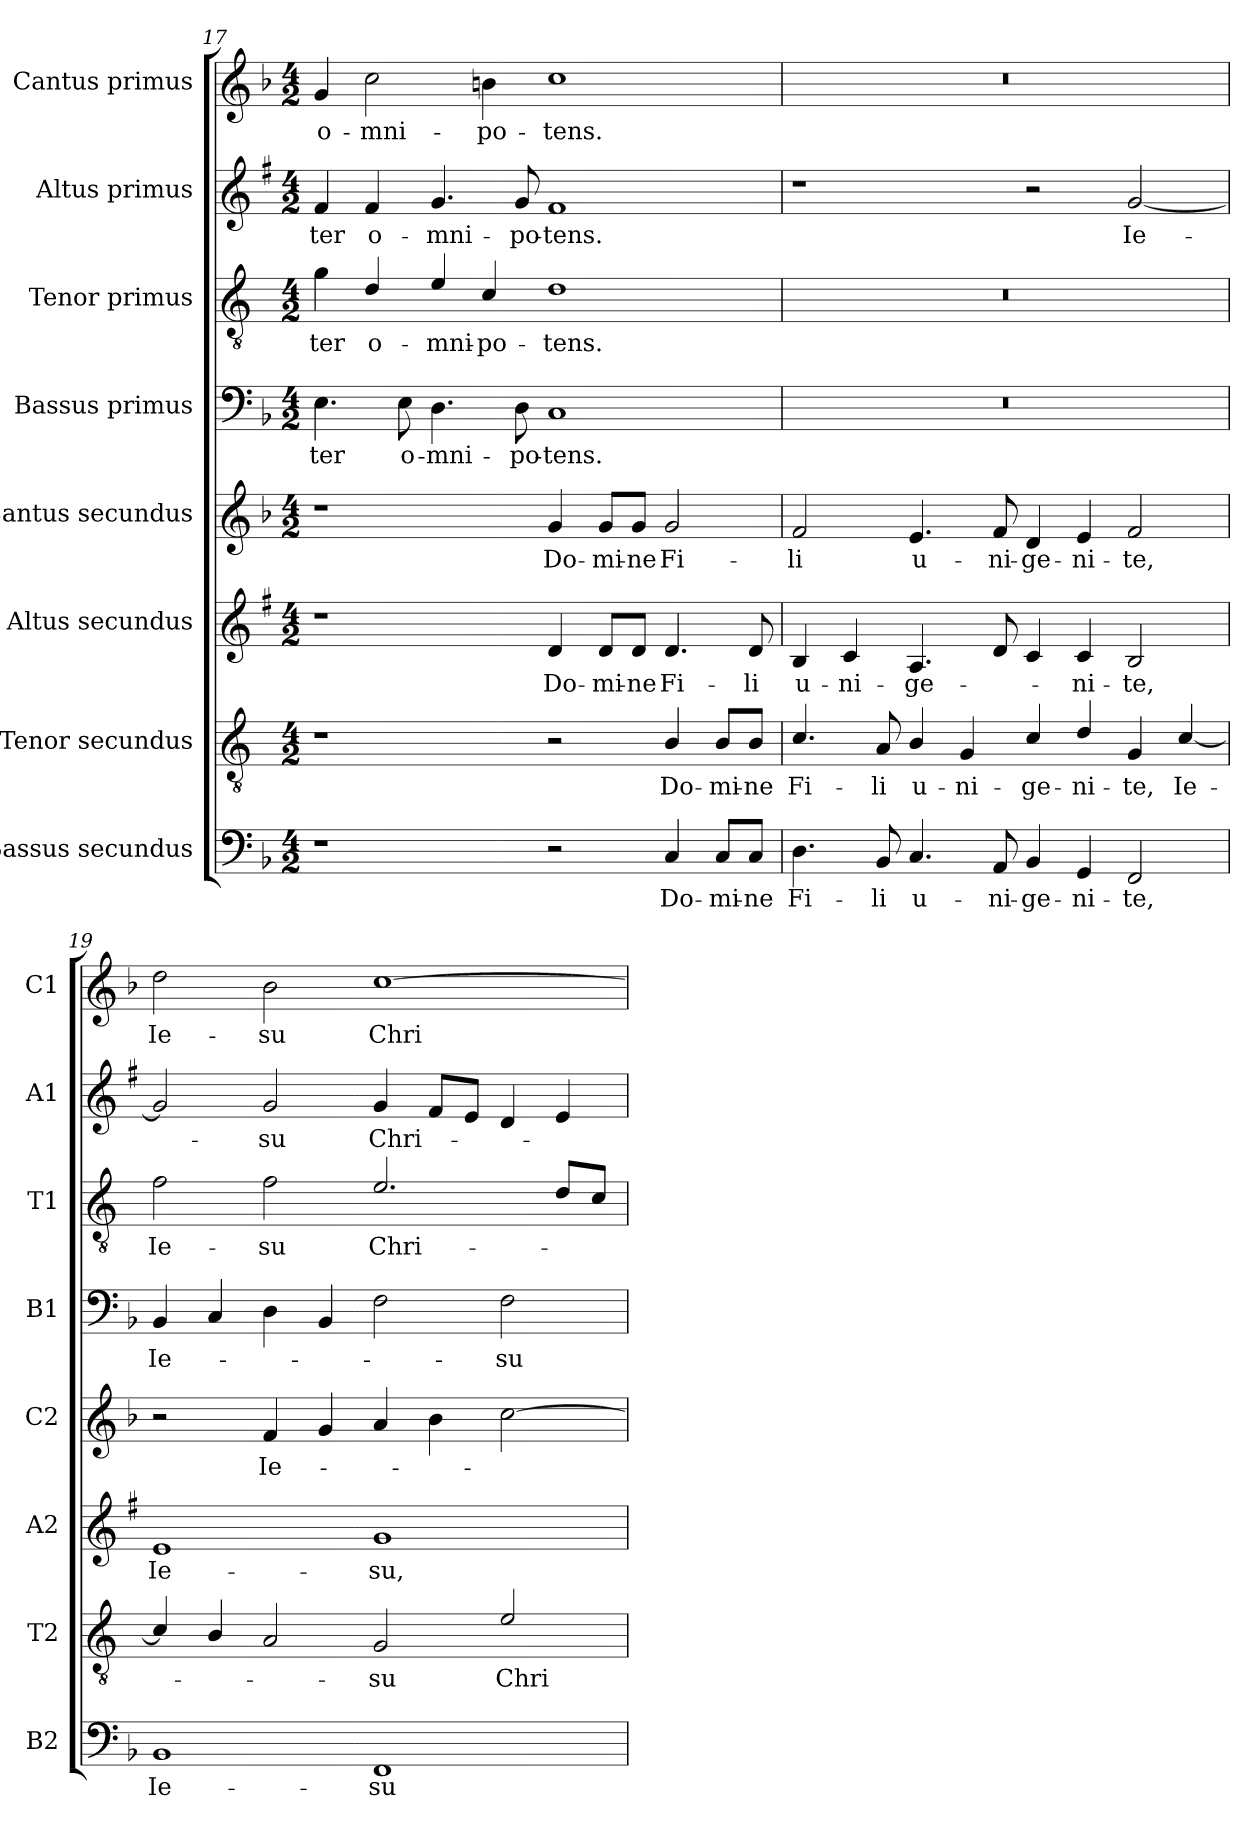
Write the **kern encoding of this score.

**kern	**text	**kern	**text	**kern	**text	**kern	**text	**kern	**text	**kern	**text	**kern	**text	**kern	**text
*part8	*part8	*part7	*part7	*part6	*part6	*part5	*part5	*part4	*part4	*part3	*part3	*part2	*part2	*part1	*part1
*staff8	*staff8	*staff7	*staff7	*staff6	*staff6	*staff5	*staff5	*staff4	*staff4	*staff3	*staff3	*staff2	*staff2	*staff1	*staff1
*I"Bassus secundus	*	*I"Tenor secundus	*	*I"Altus secundus	*	*I"Cantus secundus	*	*I"Bassus primus	*	*I"Tenor primus	*	*I"Altus primus	*	*I"Cantus primus	*
*I'B2	*	*I'T2	*	*I'A2	*	*I'C2	*	*I'B1	*	*I'T1	*	*I'A1	*	*I'C1	*
*clefF4	*	*clefGv2	*	*clefG2	*	*clefG2	*	*clefF4	*	*clefGv2	*	*clefG2	*	*clefG2	*
*	*	*ITrd4c7	*	*ITrd1c2	*	*	*	*	*	*ITrd4c7	*	*ITrd1c2	*	*	*
*k[b-]	*	*k[b-]	*	*k[b-]	*	*k[b-]	*	*k[b-]	*	*k[b-]	*	*k[b-]	*	*k[b-]	*
*F:	*	*F:	*	*F:	*	*F:	*	*F:	*	*F:	*	*F:	*	*F:	*
*M4/2	*	*M4/2	*	*M4/2	*	*M4/2	*	*M4/2	*	*M4/2	*	*M4/2	*	*M4/2	*
=17	=17	=17	=17	=17	=17	=17	=17	=17	=17	=17	=17	=17	=17	=17	=17
!	!	!	!	!	!	!	!	!	!LO:LY:b	!	!LO:LY:b	!	!LO:LY:b	!	!LO:LY:b
1r	.	1r	.	1r	.	1r	.	4.E\	-ter	4c\	-ter	4e/	-ter	4g/	o-
!	!	!	!	!	!	!	!	!	!	!	!LO:LY:b	!	!LO:LY:b	!	!LO:LY:b
.	.	.	.	.	.	.	.	.	.	4G/	o-	4e/	o-	2cc\	-mni-
!	!	!	!	!	!	!	!	!	!LO:LY:b	!	!	!	!	!	!
.	.	.	.	.	.	.	.	8E\	o-	.	.	.	.	.	.
!	!	!	!	!	!	!	!	!	!LO:LY:b	!	!LO:LY:b	!	!LO:LY:b	!	!
.	.	.	.	.	.	.	.	4.D\	-mni-	4A/	-mni-	4.f/	-mni-	.	.
!	!	!	!	!	!	!	!	!	!	!	!LO:LY:b	!	!	!	!LO:LY:b
.	.	.	.	.	.	.	.	.	.	4F/	-po-	.	.	4bn\	-po-
!	!	!	!	!	!	!	!	!	!LO:LY:b	!	!	!	!LO:LY:b	!	!
.	.	.	.	.	.	.	.	8D\	-po-	.	.	8f/	-po-	.	.
!	!	!	!	!	!LO:LY:b	!	!LO:LY:b	!	!LO:LY:b	!	!LO:LY:b	!	!LO:LY:b	!	!LO:LY:b
2r	.	2r	.	4c/	Do-	4g/	Do-	1C	-tens.	1G	-tens.	1e	-tens.	1cc	-tens.
!	!	!	!	!	!LO:LY:b	!	!LO:LY:b	!	!	!	!	!	!	!	!
.	.	.	.	8c/L	-mi-	8g/L	-mi-	.	.	.	.	.	.	.	.
!	!	!	!	!	!LO:LY:b	!	!LO:LY:b	!	!	!	!	!	!	!	!
.	.	.	.	8c/J	-ne	8g/J	-ne	.	.	.	.	.	.	.	.
!	!LO:LY:b	!	!LO:LY:b	!	!LO:LY:b	!	!LO:LY:b	!	!	!	!	!	!	!	!
4C/	Do-	4E/	Do-	4.c/	Fi-	2g/	Fi-	.	.	.	.	.	.	.	.
!	!LO:LY:b	!	!LO:LY:b	!	!	!	!	!	!	!	!	!	!	!	!
8C/L	-mi-	8E/L	-mi-	.	.	.	.	.	.	.	.	.	.	.	.
!	!LO:LY:b	!	!LO:LY:b	!	!LO:LY:b	!	!	!	!	!	!	!	!	!	!
8C/J	-ne	8E/J	-ne	8c/	-li	.	.	.	.	.	.	.	.	.	.
!!LO:LB:g=z
=18	=18	=18	=18	=18	=18	=18	=18	=18	=18	=18	=18	=18	=18	=18	=18
!	!LO:LY:b	!	!LO:LY:b	!	!LO:LY:b	!	!LO:LY:b	!	!	!	!	!	!	!	!
4.D\	Fi-	4.F/	Fi-	4A/	u-	2f/	-li	0r	.	0r	.	1r	.	0r	.
!	!	!	!	!	!LO:LY:b	!	!	!	!	!	!	!	!	!	!
.	.	.	.	4B-/	-ni-	.	.	.	.	.	.	.	.	.	.
!	!LO:LY:b	!	!LO:LY:b	!	!	!	!	!	!	!	!	!	!	!	!
8BB-/	-li	8D/	-li	.	.	.	.	.	.	.	.	.	.	.	.
!	!LO:LY:b	!	!LO:LY:b	!	!LO:LY:b	!	!LO:LY:b	!	!	!	!	!	!	!	!
4.C/	u-	4E/	u-	4.G/	-ge-	4.e/	u-	.	.	.	.	.	.	.	.
!	!	!	!LO:LY:b	!	!	!	!	!	!	!	!	!	!	!	!
.	.	4C/	-ni-	.	.	.	.	.	.	.	.	.	.	.	.
!	!LO:LY:b	!	!	!	!	!	!LO:LY:b	!	!	!	!	!	!	!	!
8AA/	-ni-	.	.	8c/	.	8f/	-ni-	.	.	.	.	.	.	.	.
!	!LO:LY:b	!	!LO:LY:b	!	!	!	!LO:LY:b	!	!	!	!	!	!	!	!
4BB-/	-ge-	4F/	-ge-	4B-/	.	4d/	-ge-	.	.	.	.	2r	.	.	.
!	!LO:LY:b	!	!LO:LY:b	!	!LO:LY:b	!	!LO:LY:b	!	!	!	!	!	!	!	!
4GG/	-ni-	4G/	-ni-	4B-/	-ni-	4e/	-ni-	.	.	.	.	.	.	.	.
!	!LO:LY:b	!	!LO:LY:b	!	!LO:LY:b	!	!LO:LY:b	!	!	!	!	!	!LO:LY:b	!	!
2FF/	-te,	4C/	-te,	2A/	-te,	2f/	-te,	.	.	.	.	[2f/	Ie-	.	.
!	!	!	!LO:LY:b	!	!	!	!	!	!	!	!	!	!	!	!
.	.	[4F/	Ie-	.	.	.	.	.	.	.	.	.	.	.	.
=19	=19	=19	=19	=19	=19	=19	=19	=19	=19	=19	=19	=19	=19	=19	=19
!	!LO:LY:b	!	!	!	!LO:LY:b	!	!	!	!LO:LY:b	!	!LO:LY:b	!	!	!	!LO:LY:b
1BB-	Ie-	4F/]	.	1d	Ie-	2r	.	4BB-/	Ie-	2B-\	Ie-	2f/]	.	2dd\	Ie-
.	.	4E/	.	.	.	.	.	4C/	.	.	.	.	.	.	.
!	!	!	!	!	!	!	!LO:LY:b	!	!	!	!LO:LY:b	!	!LO:LY:b	!	!LO:LY:b
.	.	2D/	.	.	.	4f/	Ie-	4D\	.	2B-\	-su	2f/	-su	2b-\	-su
.	.	.	.	.	.	4g/	.	4BB-/	.	.	.	.	.	.	.
!	!LO:LY:b	!	!LO:LY:b	!	!LO:LY:b	!	!	!	!	!	!LO:LY:b	!	!LO:LY:b	!	!LO:LY:b
1FF	-su	2C/	-su	1f	-su,	4a/	.	2F\	.	2.A/	Chri-	4f/	Chri-	[1cc	Chri-
.	.	.	.	.	.	4b-\	.	.	.	.	.	8e/L	.	.	.
.	.	.	.	.	.	.	.	.	.	.	.	8d/J	.	.	.
!	!	!	!LO:LY:b	!	!	!	!	!	!LO:LY:b	!	!	!	!	!	!
.	.	2A/	Chri-	.	.	[2cc\	.	2F\	-su	.	.	4c/	.	.	.
.	.	.	.	.	.	.	.	.	.	8G/L	.	4d/	.	.	.
.	.	.	.	.	.	.	.	.	.	8F/J	.	.	.	.	.
=	=	=	=	=	=	=	=	=	=	=	=	=	=	=	=
*-	*-	*-	*-	*-	*-	*-	*-	*-	*-	*-	*-	*-	*-	*-	*-
